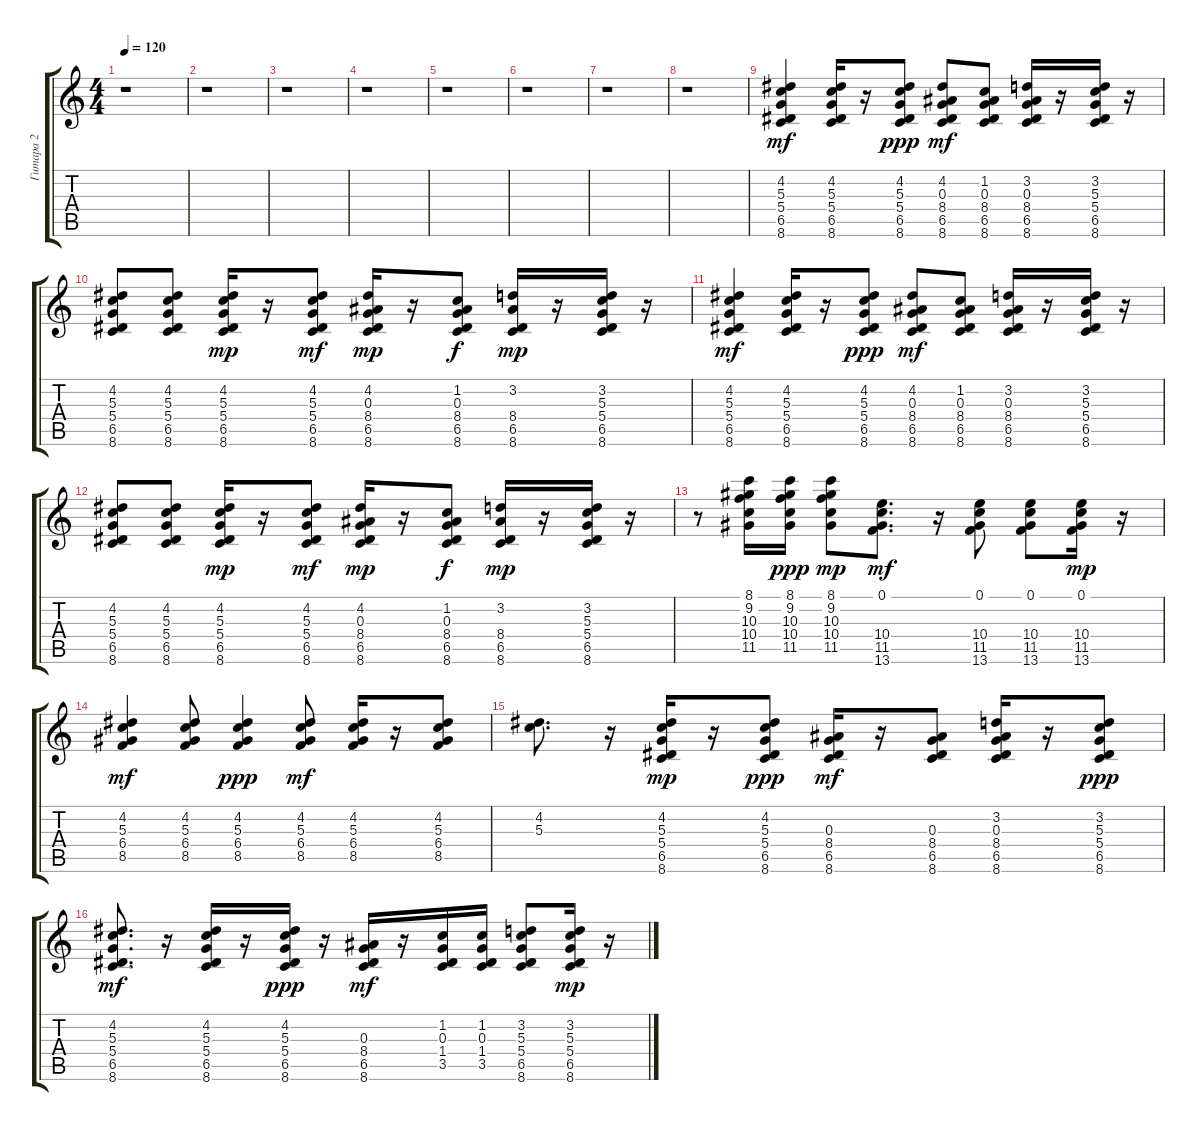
\track ("Гитара 2" "Гитара 2") {instrument electricguitarjazz}
\staff {score tabs}
\tuning (E4 B3 G3 D3 A2 E2) {hide}
\ts (4 4)
\tempo 120
\clef g2
\ks c
r.1{dy fff} |
r.1 |
r.1 |
r.1 |
r.1 |
r.1 |
r.1 |
r.1 |
(4.2 5.3 5.4 6.5 8.6).4{dy mf} (4.2 5.3 5.4 6.5 8.6).16 r.16 (4.2 5.3 5.4 6.5 8.6).8{dy ppp} (4.2 0.3 8.4 6.5 8.6).8{dy mf} (1.2 0.3 8.4 6.5 8.6).8 (3.2 0.3 8.4 6.5 8.6).16 r.16 (3.2 5.3 5.4 6.5 8.6).16 r.16 |
(4.2 5.3 5.4 6.5 8.6).8 (4.2 5.3 5.4 6.5 8.6).8 (4.2 5.3 5.4 6.5 8.6).16{dy mp} r.16 (4.2 5.3 5.4 6.5 8.6).8{dy mf} (4.2 0.3 8.4 6.5 8.6).16{dy mp} r.16 (1.2 0.3 8.4 6.5 8.6).8{dy f} (3.2 8.4 6.5 8.6).16{dy mp} r.16 (3.2 5.3 5.4 6.5 8.6).16 r.16 |
(4.2 5.3 5.4 6.5 8.6).4{dy mf} (4.2 5.3 5.4 6.5 8.6).16 r.16 (4.2 5.3 5.4 6.5 8.6).8{dy ppp} (4.2 0.3 8.4 6.5 8.6).8{dy mf} (1.2 0.3 8.4 6.5 8.6).8 (3.2 0.3 8.4 6.5 8.6).16 r.16 (3.2 5.3 5.4 6.5 8.6).16 r.16 |
(4.2 5.3 5.4 6.5 8.6).8 (4.2 5.3 5.4 6.5 8.6).8 (4.2 5.3 5.4 6.5 8.6).16{dy mp} r.16 (4.2 5.3 5.4 6.5 8.6).8{dy mf} (4.2 0.3 8.4 6.5 8.6).16{dy mp} r.16 (1.2 0.3 8.4 6.5 8.6).8{dy f} (3.2 8.4 6.5 8.6).16{dy mp} r.16 (3.2 5.3 5.4 6.5 8.6).16 r.16 |
r.8 (8.1 9.2 10.3 10.4 11.5).16 (8.1 9.2 10.3 10.4 11.5).16{dy ppp} (8.1 9.2 10.3 10.4 11.5).8{dy mp} (0.1 10.4 11.5 13.6).8{d dy mf} r.16 (0.1 10.4 11.5 13.6).8 (0.1 10.4 11.5 13.6).8 (0.1 10.4 11.5 13.6).16{dy mp} r.16 |
(4.2 5.3 6.4 8.5).4{dy mf} (4.2 5.3 6.4 8.5).8 (4.2 5.3 6.4 8.5).4{dy ppp} (4.2 5.3 6.4 8.5).8{dy mf} (4.2 5.3 6.4 8.5).16 r.16 (4.2 5.3 6.4 8.5).8 |
(4.2 5.3).8{d} r.16 (4.2 5.3 5.4 6.5 8.6).16{dy mp} r.16 (4.2 5.3 5.4 6.5 8.6).8{dy ppp} (0.3 8.4 6.5 8.6).16{dy mf} r.16 (0.3 8.4 6.5 8.6).8 (3.2 0.3 8.4 6.5 8.6).16 r.16 (3.2 5.3 5.4 6.5 8.6).8{dy ppp} |
(4.2 5.3 5.4 6.5 8.6).8{d dy mf} r.16 (4.2 5.3 5.4 6.5 8.6).16 r.16 (4.2 5.3 5.4 6.5 8.6).16{dy ppp} r.16 (0.3 8.4 6.5 8.6).16{dy mf} r.16 (1.2 0.3 1.4 3.5).16 (1.2 0.3 1.4 3.5).16 (3.2 5.3 5.4 6.5 8.6).8 (3.2 5.3 5.4 6.5 8.6).16{dy mp} r.16
